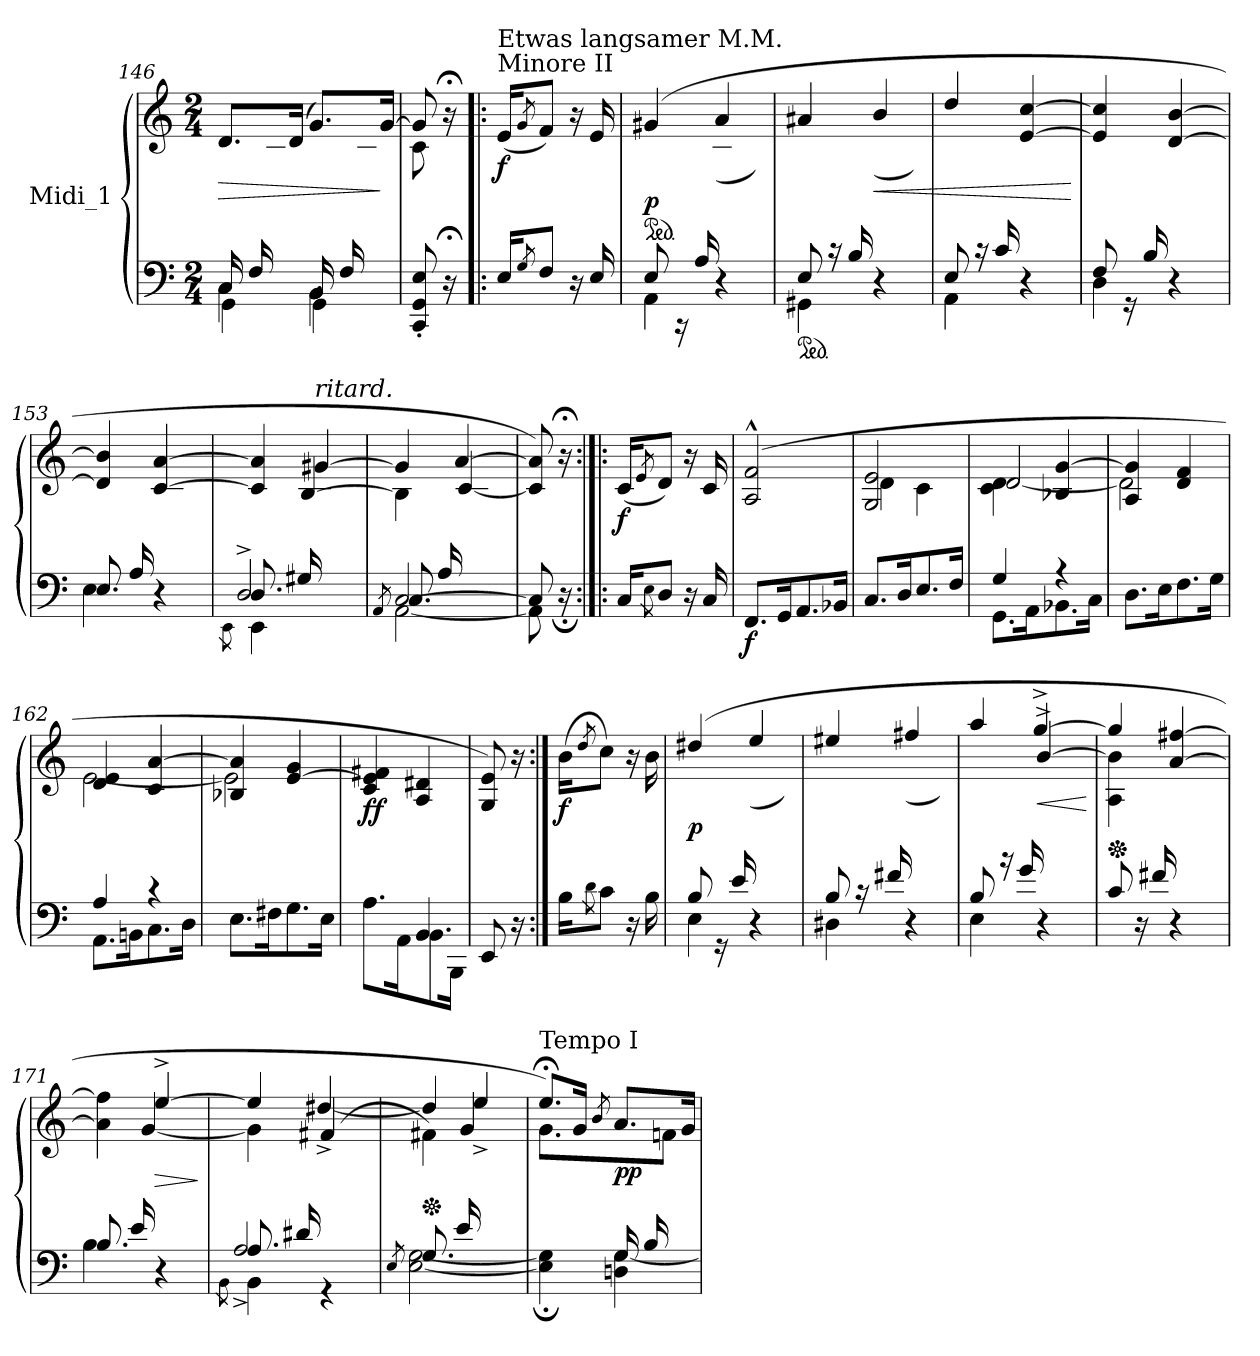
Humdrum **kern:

**kern	**kern	**dynam
*part1	*part1	*part1
*staff2	*staff1	*staff1/2
*I"Midi_1	*	*
*clefF4	*clefG2	*
*k[]	*k[]	*
*C:	*C:	*
*M2/4	*M2/4	*
=146	=146	=146
*^	*	*
*	*^	*	*
!	!	!	!	!LO:HP:b
*	*	*	*^	*
16C/LL	4C\	4GG'\	8.d/L	8ryy	>
16F/J	.	.	.	.	.
8ryy	.	.	.	8c\J	.
.	.	.	(16d/Jk	.	.
16BB/LL	4BB\	4GG'\	8.g/L)	8ryy	.
16F/J	.	.	.	.	.
8ryy	.	.	.	8B\J	.
.	.	.	[16g/Jk	.	]
*v	*v	*v	*	*	*
=147	=147	=147	=147
8CC/' 8GG/' 8E/'	8g/]	8c\	.
16r;	16r;<	16ryy	.
!!LO:PB:g=z	!!
=148!|:	=148!|:	=148!|:	=148!|:
*^	*	*	*
!	!	!LO:TX:a:t=Minore II	!	!
!	!	!LO:TX:a:t=Etwas langsamer M.M.	!	!
!	!	!	!	!LO:DY:b
4ryy	16E/KL	(<16e/KL	4ryy	f
.	8qG/	8qg/	.	.
.	8F/J	8f/J)	.	.
.	16r	16r	.	.
16ryy	16E/	16e/	16ryy	.
=149	=149	=149	=149	=149
*^	*^	*	*^	*
*	*	*	*	*ped	*	*	*
!	!	!	!	!	!	!	!LO:DY:b
8E/	4ryy	4AA\	8ryy	4ryy	8ryy	(4g#X/	p
16ryy	.	.	16r	.	16ryy	.	.
16A/KL	.	.	4ryy	.	16ryy	.	.
*	*	*	*	*MM144	*	*	*
4ryy	4ryy	4r	.	4a/	(8.c\	4ryy	.
.	.	.	16ryy	.	16e\Jk)	.	.
*	*v	*v	*v	*	*	*	*
*	*	*v	*v	*v	*
=150	=150	=150	=150
*ped	*	*	*
*	*	*^	*
8E/	4GG#X\	4a#X/	4ryy	.
16r	.	.	.	.
16B/KL	.	.	.	.
!	!	!	!	!LO:HP:b
4ryy	4r	4b/	(8.d\	<
.	.	.	16e\Jk)	.
=151	=151	=151	=151	=151
8E/	4AA\	4dd/	4ryy	.
16r	.	.	.	.
16c/KL	.	.	.	.
4ryy	4r	[>4cc/ [<4e/	8.e\	.
.	.	.	16ani\Jk	.
*v	*v	*	*	*
*	*v	*v	*
.	.	[
=152	=152	=152
*^	*^	*
4D\	8F/	4cc/] 4e\]	4ryy	.
.	16r	.	.	.
.	16B/KL	.	.	.
4r	4ryy	[4b/ [<4d/	8.d\	.
.	.	.	16f\Jk	.
=153	=153	=153	=153	=153
8.E/L	4E\	4d/] 4b/]	4ryy	.
16A/K	.	.	.	.
4ryy	4r	[>4a/ [<4c/	8.c\	.
.	.	.	16e\Jk	.
*	*	*v	*v	*
!!LO:LB:g=z
=154	=154	=154	=154
*	*^	*	*
.	.	8qEE\	.	.
*	*	*^	*^	*
*	*	*	*	*	*^	*
8.D/L	4ryy	2D^/	4EE\	4c/] 4a/]	4ryy	4ryy	.
16G#X/K	.	.	.	.	.	.	.
!	!	!	!	!LO:TX:i:t=ritard.	!	!	!
4ryy	4ryy	.	4ryy	[4g#X/	8.B\	[<4B/	.
.	.	.	.	.	16e\Jk	.	.
*	*v	*v	*v	*	*	*	*
=155	=155	=155	=155	=155	=155
.	8qAA/	.	.	.	.
*	*^	*	*	*	*
[2C/	[2AA\	8.C/L	4g#/]	4B\]	4ryy	.
.	.	16A/K	.	.	.	.
.	.	4ryy	[4a/	[<4c/	8.c\	.
.	.	.	.	.	16e\Jk	.
*	*	*	*	*v	*v	*
=156	=156	=156	=156	=156	=156
8ryy	8C/]	8AA\]	8c/] 8a/])	8ryy	.
16ryy	16r;<	16ryy	16r;<	16ryy	.
=157:|!|:	=157:|!|:	=157:|!|:	=157:|!|:	=157:|!|:	=157:|!|:
!	!	!	!	!	!LO:DY:b
4ryy	16C/KL	4ryy	(<16c/KL	4ryy	f
.	8qE\	.	8qe/	.	.
.	8D/J	.	8d/J)	.	.
.	16r	.	16r	.	.
16ryy	16C/	16ryy	16c/	16ryy	.
=158	=158	=158	=158	=158	=158
!	!	!	!LO:TX:b:t=1	!	!
!	!	!	!	!	!LO:DY:b=2
*v	*v	*v	*	*	*
*	*v	*v	*
8.FF/L	(2A/^^ 2f/^^	f
16GG/K	.	.
8.AA/	.	.
16BB-X/Jk	.	.
=159	=159	=159
*	*^	*
8.C/L	2G/ 2e/	4d\	.
16D/K	.	.	.
8.E/	.	4c\	.
16F/Jk	.	.	.
!!LO:LB:g=z	!!
=160	=160	=160	=160
*^	*	*	*
4G/	8.GG\L	4c\ 4d\	[>2d/	.
.	16AA\K	.	.	.
4r	8.BB-X\	4B-X/ [4g/	.	.
.	16C\Jk	.	.	.
*v	*v	*	*	*
=161	=161	=161	=161
8.D\L	4A/ 4g/]	2d\]	.
16E\K	.	.	.
8.F\	4d/ 4f/	.	.
16G\Jk	.	.	.
=162	=162	=162	=162
*^	*	*	*
4A/	8.AA\L	4d/ 4e/	[2e\	.
.	16BBni\K	.	.	.
4r	8.C\	4c/ [4a/	.	.
.	16D\Jk	.	.	.
*v	*v	*	*	*
=163	=163	=163	=163
8.E\L	4B-X/ 4a/]	2e\]	.
16F#X\K	.	.	.
8.G\	[<4e/ 4g/	.	.
16E\Jk	.	.	.
*	*v	*v	*
=164	=164	=164
*^	*	*
!	!	!	!LO:DY:b
4ryy	8.A\L	4c/ 4e/] 4f#X/	ff
.	16AA\K	.	.
4BB/	8.BB\	4A/ 4d#X/	.
.	16BBB\Jk	.	.
=165	=165	=165	=165
*	*^	*^	*
8ryy	8EE/	8ryy	8G/ 8e/)	8ryy	.
16ryy	16r	16ryy	16r	16ryy	.
!!LO:LB:g=z	!!
=166:|!	=166:|!	=166:|!	=166:|!	=166:|!	=166:|!
!	!	!	!	!	!LO:DY:b
4ryy	16B\KL	4ryy	(16b\KL	4ryy	f
.	8qd\	.	8qdd/	.	.
.	8c\J	.	8cc\J)	.	.
.	16r	.	16r	.	.
16ryy	16B\	16ryy	16b\	16ryy	.
=167	=167	=167	=167	=167	=167
*	*	*^	*	*^	*
!	!	!	!	!	!	!	!LO:DY:b
8B/L	4ryy	4E\	8ryy	(4dd#X/	8ryy	4ryy	p
16ryy	.	.	16r	.	16ryy	.	.
16e/K	.	.	16ryy	.	16ryy	.	.
4ryy	4ryy	4r	4ryy	4ryy	(8.g\	4ee/	.
.	.	.	.	.	16b\Jk)	.	.
=168	=168	=168	=168	=168	=168	=168	=168
8B/	4ryy	4D#X\	8ryy	4ee#X/	8ryy	4ryy	.
16ryy	.	.	16rc	.	16ryy	.	.
16f#X/KL	.	.	16ryy	.	16ryy	.	.
4ryy	4ryy	4r	4ryy	4ryy	(8.a\	4ff#X/	.
.	.	.	.	.	16b\Jk)	.	.
*	*	*v	*v	*	*	*	*
=169	=169	=169	=169	=169	=169	=169
8B/	8ryy	4E\	4aa/	8ryy	4ryy	.
16ryy	16rb	.	.	16ryy	.	.
16g/KL	16ryy	.	.	16ryy	.	.
!	!	!	!	!	!	!LO:HP:b
4ryy	4ryy	4r	[<4b^/	8.b\	[4gg^/	<
.	.	.	.	16eeni\Jk	.	.
*v	*v	*v	*	*	*	*
*	*v	*v	*v	*
.	.	[
=170	=170	=170
*^	*	*
*	*^	*	*
*	*	*^	*	*
*	*	*	*	*Xped	*
*	*	*	*	*^	*
*	*	*	*	*	*^	*
8c/	4ryy	4ryy	8ryy	4gg/]	8ryy	4b\] 4A\	.
16ryy	.	.	16r	.	16ryy	.	.
16f#X/KL	.	.	16ryy	.	16ryy	.	.
4ryy	4ryy	4r	4ryy	[<4a/ [4ff#X/	8.a\	4ryy	.
.	.	.	.	.	16cc\Jk	.	.
*	*v	*v	*v	*	*	*	*
!!LO:LB:g=z	!!	!!
=171	=171	=171	=171	=171	=171
8.B/L	4B\	4ryy	4ryy	4a\] 4ff#\]	.
16e/K	.	.	.	.	.
!	!	!	!	!	!LO:HP:b
4ryy	4r	8.g\	[<4g/	[4ee^/	>
.	.	16b\Jk	.	.	.
*v	*v	*	*	*	*
*	*v	*v	*v	*
.	.	]
=172	=172	=172
*^	*	*
*	*^	*	*
.	.	8qBB\	.	.
*	*	*	*^	*
*	*	*	*	*^	*
8.A/L	2A^/	4BB\	4ee/]	4g\]	4ryy	.
16d#X/K	.	.	.	.	.	.
4ryy	.	4r	4f#X/	[4dd#X^/	(<8.f#X\	.
.	.	.	.	.	16b\Jk	.
*	*v	*v	*	*	*	*
=173	=173	=173	=173	=173	=173
.	8qE/	.	.	.	.
*	*	*Xped	*	*	*
8.G/L	[2E\ [2G\	4ryy	4dd#/]	4f#X\)	.
16e/K	.	.	.	.	.
4ryy	.	8.g\	4ee^/	4g/	.
.	.	16b\Jk	.	.	.
*	*	*	*v	*v	*
=174	=174	=174	=174	=174
!	!	!LO:TX:a:t=Tempo I	!	!
4ryy	4E\]; 4G\];	8.ee;</L)	8.g\	.
.	.	16g/Jk	16rcyy	.
.	.	8qb/	.	.
!	!	!	!	!LO:DY:b
16G/LL	4Dni\ [4G\	8.a/L	8ryy	pp
16B/J	.	.	.	.
8ryy	.	.	8fni\J	.
.	.	16g/Jk	.	.
*v	*v	*	*	*
*	*v	*v	*
=	=	=
*-	*-	*-
